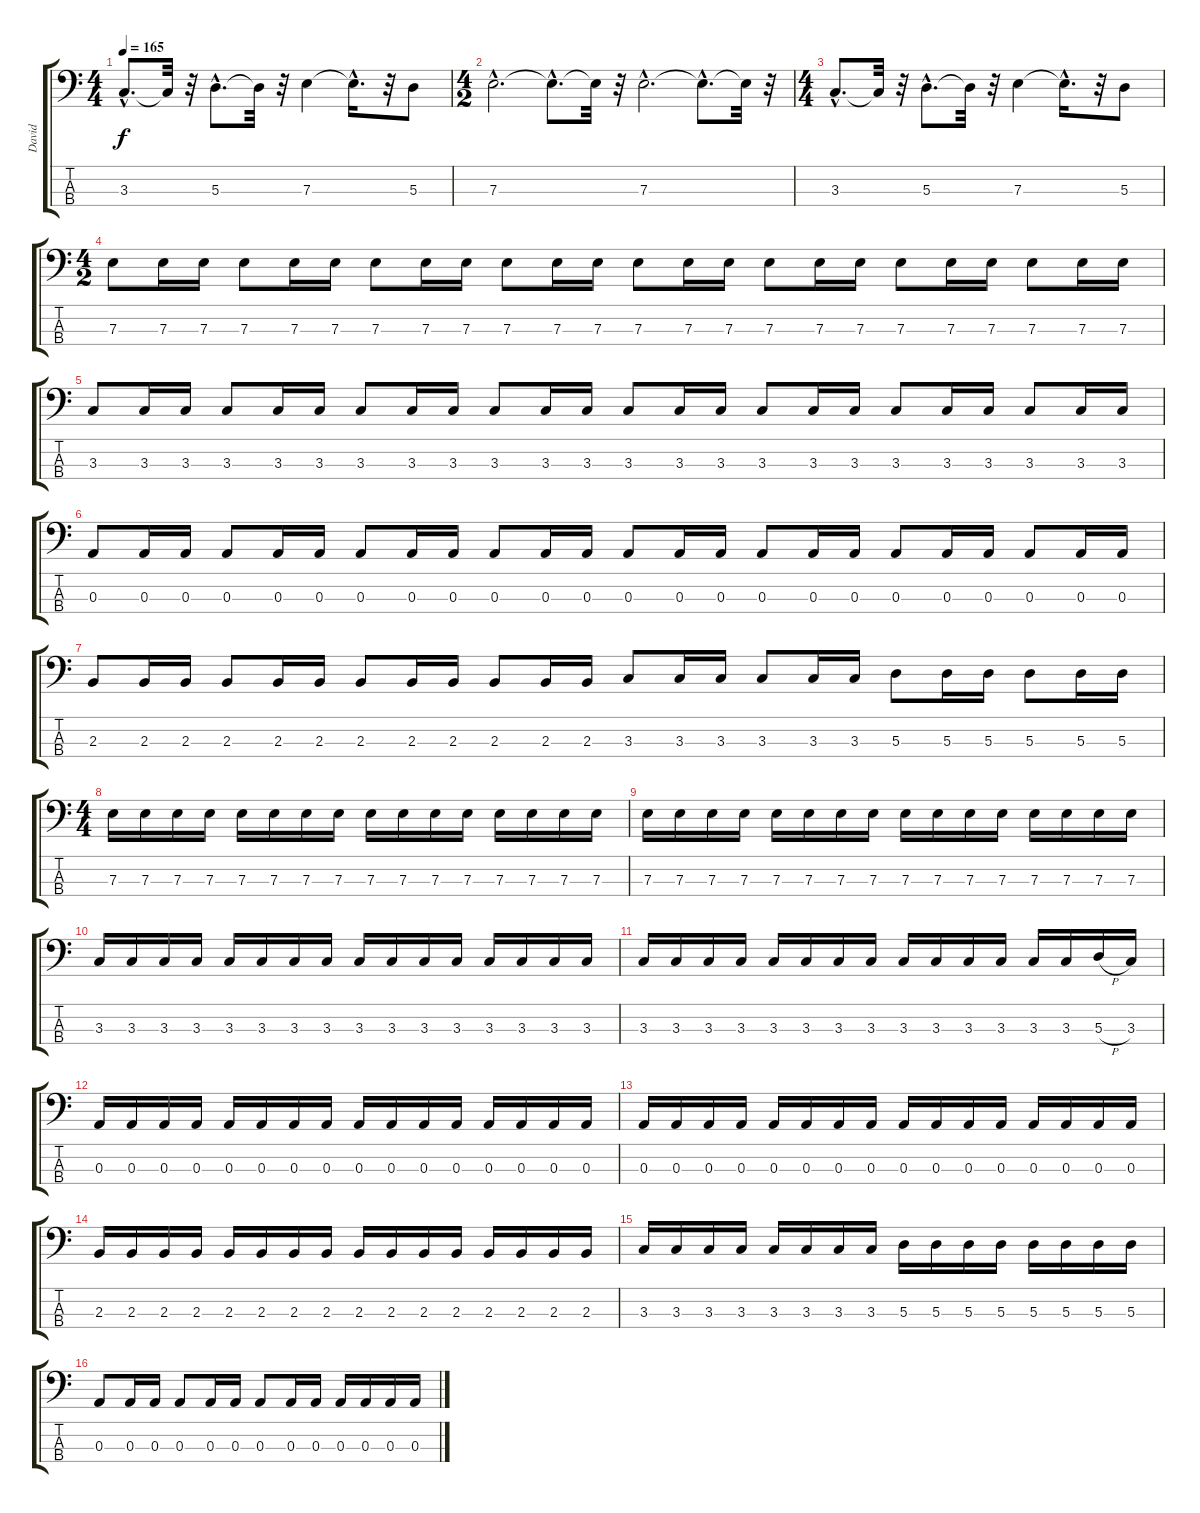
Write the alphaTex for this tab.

\track ("David" "David") {instrument electricbassfinger}
\staff {score tabs}
\tuning (G2 D2 A1 E1) {hide}
\ts (4 4)
\tempo 165
\clef f4
\ks c
3.3{hac}.8{d dy f} 3.3{t}.32 r.32 5.3{hac}.8{d} 5.3{t}.32 r.32 7.3.4 7.3{hac t}.16{d} r.32 5.3.8 |
\ts (4 2)
7.3{hac}.2{d} 7.3{hac t}.8{d} 7.3{t}.32 r.32 7.3{hac}.2{d} 7.3{hac t}.8{d} 7.3{t}.32 r.32 |
\ts (4 4)
3.3{hac}.8{d} 3.3{t}.32 r.32 5.3{hac}.8{d} 5.3{t}.32 r.32 7.3.4 7.3{hac t}.16{d} r.32 5.3.8 |
\ts (4 2)
7.3.8 7.3.16 7.3.16 7.3.8 7.3.16 7.3.16 7.3.8 7.3.16 7.3.16 7.3.8 7.3.16 7.3.16 7.3.8 7.3.16 7.3.16 7.3.8 7.3.16 7.3.16 7.3.8 7.3.16 7.3.16 7.3.8 7.3.16 7.3.16 |
3.3.8 3.3.16 3.3.16 3.3.8 3.3.16 3.3.16 3.3.8 3.3.16 3.3.16 3.3.8 3.3.16 3.3.16 3.3.8 3.3.16 3.3.16 3.3.8 3.3.16 3.3.16 3.3.8 3.3.16 3.3.16 3.3.8 3.3.16 3.3.16 |
0.3.8 0.3.16 0.3.16 0.3.8 0.3.16 0.3.16 0.3.8 0.3.16 0.3.16 0.3.8 0.3.16 0.3.16 0.3.8 0.3.16 0.3.16 0.3.8 0.3.16 0.3.16 0.3.8 0.3.16 0.3.16 0.3.8 0.3.16 0.3.16 |
2.3.8 2.3.16 2.3.16 2.3.8 2.3.16 2.3.16 2.3.8 2.3.16 2.3.16 2.3.8 2.3.16 2.3.16 3.3.8 3.3.16 3.3.16 3.3.8 3.3.16 3.3.16 5.3.8 5.3.16 5.3.16 5.3.8 5.3.16 5.3.16 |
\ts (4 4)
7.3.16 7.3.16 7.3.16 7.3.16 7.3.16 7.3.16 7.3.16 7.3.16 7.3.16 7.3.16 7.3.16 7.3.16 7.3.16 7.3.16 7.3.16 7.3.16 |
7.3.16 7.3.16 7.3.16 7.3.16 7.3.16 7.3.16 7.3.16 7.3.16 7.3.16 7.3.16 7.3.16 7.3.16 7.3.16 7.3.16 7.3.16 7.3.16 |
3.3.16 3.3.16 3.3.16 3.3.16 3.3.16 3.3.16 3.3.16 3.3.16 3.3.16 3.3.16 3.3.16 3.3.16 3.3.16 3.3.16 3.3.16 3.3.16 |
3.3.16 3.3.16 3.3.16 3.3.16 3.3.16 3.3.16 3.3.16 3.3.16 3.3.16 3.3.16 3.3.16 3.3.16 3.3.16 3.3.16 5.3{h}.16 3.3.16 |
0.3.16 0.3.16 0.3.16 0.3.16 0.3.16 0.3.16 0.3.16 0.3.16 0.3.16 0.3.16 0.3.16 0.3.16 0.3.16 0.3.16 0.3.16 0.3.16 |
0.3.16 0.3.16 0.3.16 0.3.16 0.3.16 0.3.16 0.3.16 0.3.16 0.3.16 0.3.16 0.3.16 0.3.16 0.3.16 0.3.16 0.3.16 0.3.16 |
2.3.16 2.3.16 2.3.16 2.3.16 2.3.16 2.3.16 2.3.16 2.3.16 2.3.16 2.3.16 2.3.16 2.3.16 2.3.16 2.3.16 2.3.16 2.3.16 |
3.3.16 3.3.16 3.3.16 3.3.16 3.3.16 3.3.16 3.3.16 3.3.16 5.3.16 5.3.16 5.3.16 5.3.16 5.3.16 5.3.16 5.3.16 5.3.16 |
0.3.8 0.3.16 0.3.16 0.3.8 0.3.16 0.3.16 0.3.8 0.3.16 0.3.16 0.3.16 0.3.16 0.3.16 0.3.16
